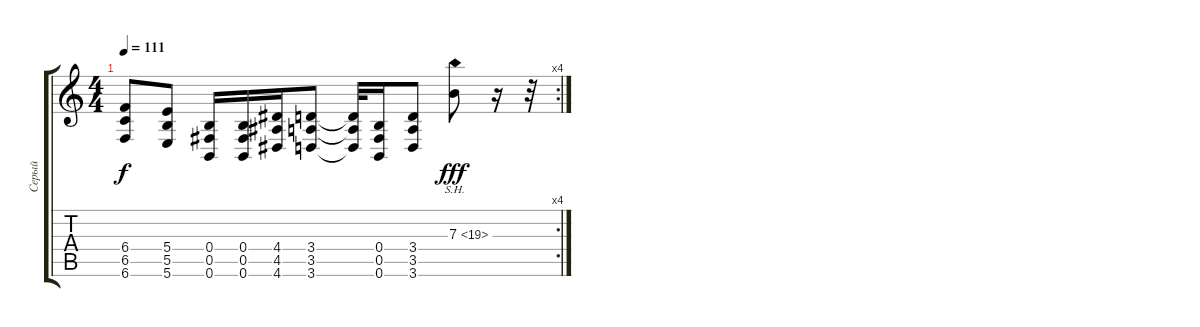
\track ("Серый" "Серый") {instrument distortionguitar}
\staff {score tabs}
\tuning (Db4 Ab3 E3 B2 Gb2 B1) {hide}
\rc 4
\ts (4 4)
\tempo 111
\clef g2
\ks c
(6.4 6.5 6.6).8{dy f} (5.4 5.5 5.6).8 (0.4 0.5 0.6).16 (0.4 0.5 0.6).16 (4.4 4.5 4.6).16 (3.4 3.5 3.6).8 (3.4{t} 3.5{t} 3.6{t}).32 (0.4 0.5 0.6).16 (3.4 3.5 3.6).8 7.3{sh 12}.8{dy fff} r.16 r.32
